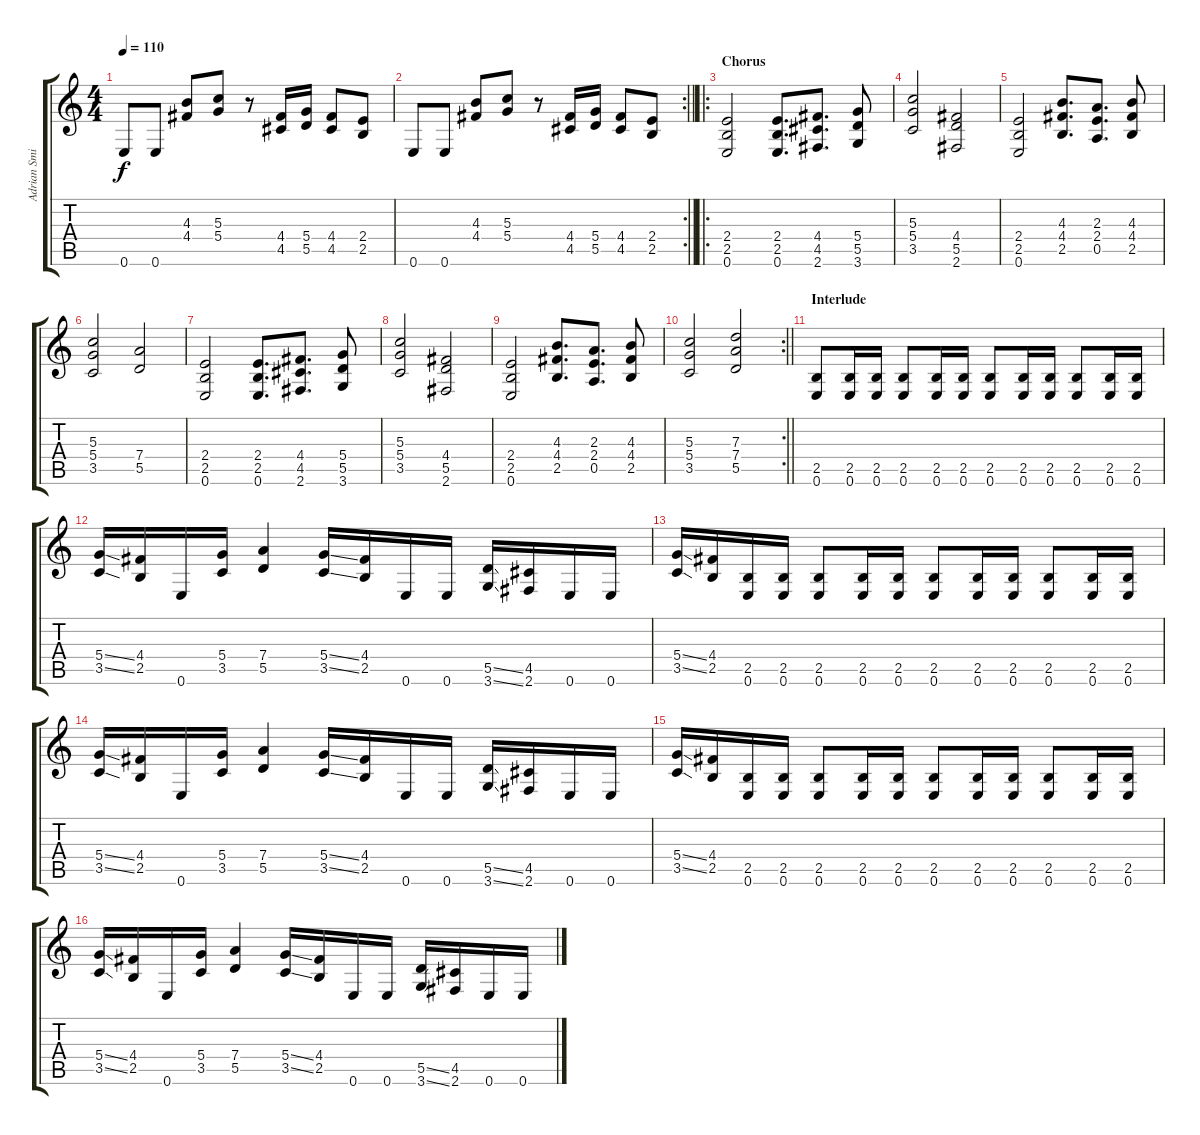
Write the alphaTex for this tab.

\track ("Adrian Smith (Dis)" "Adrian Smi") {instrument distortionguitar}
\staff {score tabs}
\tuning (E4 B3 G3 D3 A2 E2) {hide}
\ts (4 4)
\tempo 110
\clef g2
\ks c
0.6.8{dy f} 0.6.8 (4.3 4.4).8 (5.3 5.4).8 r.8 (4.4 4.5).16 (5.4 5.5).16 (4.4 4.5).8 (2.4 2.5).8 |
\rc 2
\barLineRight lightlight
0.6.8 0.6.8 (4.3 4.4).8 (5.3 5.4).8 r.8 (4.4 4.5).16 (5.4 5.5).16 (4.4 4.5).8 (2.4 2.5).8 |
\ro
\section ("" "Chorus")
(2.4 2.5 0.6).2 (2.4 2.5 0.6).8{d} (4.4 4.5 2.6).8{d} (5.4 5.5 3.6).8 |
(5.3 5.4 3.5).2 (4.4 5.5 2.6).2 |
(2.4 2.5 0.6).2 (4.3 4.4 2.5).8{d} (2.3 2.4 0.5).8{d} (4.3 4.4 2.5).8 |
(5.3 5.4 3.5).2 (7.4 5.5).2 |
(2.4 2.5 0.6).2 (2.4 2.5 0.6).8{d} (4.4 4.5 2.6).8{d} (5.4 5.5 3.6).8 |
(5.3 5.4 3.5).2 (4.4 5.5 2.6).2 |
(2.4 2.5 0.6).2 (4.3 4.4 2.5).8{d} (2.3 2.4 0.5).8{d} (4.3 4.4 2.5).8 |
\rc 2
\barLineRight lightlight
(5.3 5.4 3.5).2 (7.3 7.4 5.5).2 |
\section ("" "Interlude")
(2.5 0.6).8 (2.5 0.6).16 (2.5 0.6).16 (2.5 0.6).8 (2.5 0.6).16 (2.5 0.6).16 (2.5 0.6).8 (2.5 0.6).16 (2.5 0.6).16 (2.5 0.6).8 (2.5 0.6).16 (2.5 0.6).16 |
(5.4{ss} 3.5{ss}).16 (4.4 2.5).16 0.6.16 (5.4 3.5).16 (7.4 5.5).4 (5.4{ss} 3.5{ss}).16 (4.4 2.5).16 0.6.16 0.6.16 (5.5{ss} 3.6{ss}).16 (4.5 2.6).16 0.6.16 0.6.16 |
(5.4{ss} 3.5{ss}).16 (4.4 2.5).16 (2.5 0.6).16 (2.5 0.6).16 (2.5 0.6).8 (2.5 0.6).16 (2.5 0.6).16 (2.5 0.6).8 (2.5 0.6).16 (2.5 0.6).16 (2.5 0.6).8 (2.5 0.6).16 (2.5 0.6).16 |
(5.4{ss} 3.5{ss}).16 (4.4 2.5).16 0.6.16 (5.4 3.5).16 (7.4 5.5).4 (5.4{ss} 3.5{ss}).16 (4.4 2.5).16 0.6.16 0.6.16 (5.5{ss} 3.6{ss}).16 (4.5 2.6).16 0.6.16 0.6.16 |
(5.4{ss} 3.5{ss}).16 (4.4 2.5).16 (2.5 0.6).16 (2.5 0.6).16 (2.5 0.6).8 (2.5 0.6).16 (2.5 0.6).16 (2.5 0.6).8 (2.5 0.6).16 (2.5 0.6).16 (2.5 0.6).8 (2.5 0.6).16 (2.5 0.6).16 |
(5.4{ss} 3.5{ss}).16 (4.4 2.5).16 0.6.16 (5.4 3.5).16 (7.4 5.5).4 (5.4{ss} 3.5{ss}).16 (4.4 2.5).16 0.6.16 0.6.16 (5.5{ss} 3.6{ss}).16 (4.5 2.6).16 0.6.16 0.6.16
